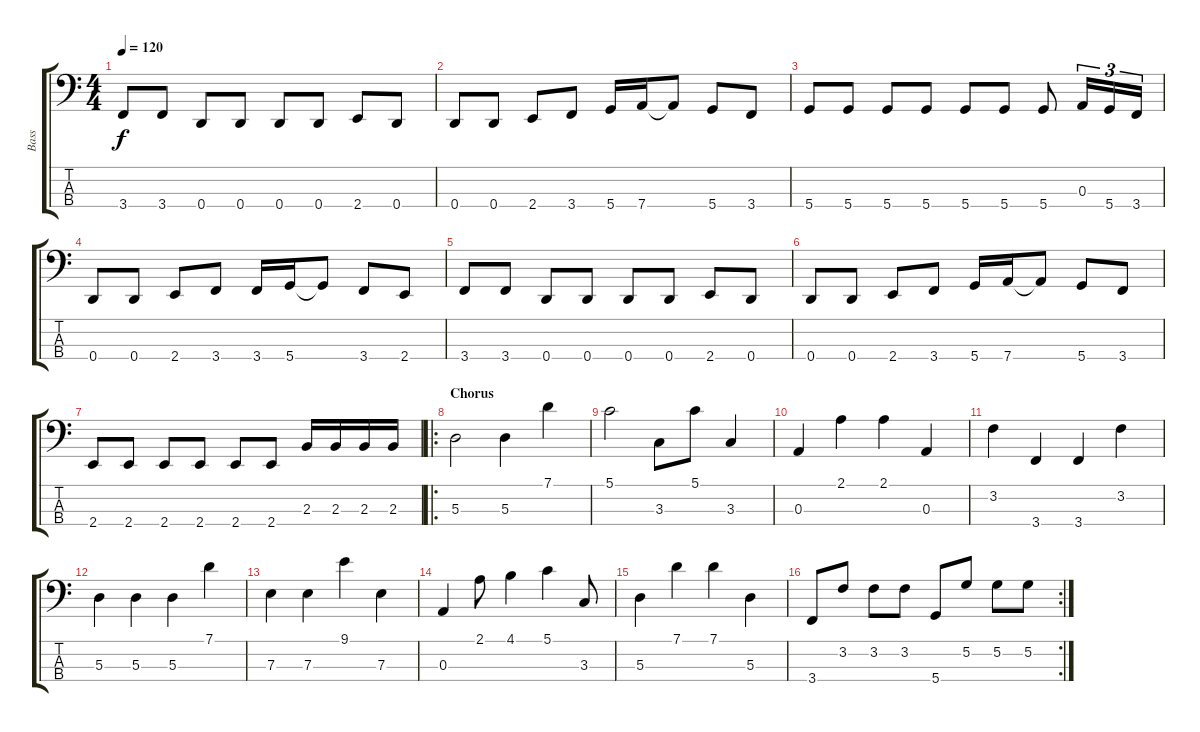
\track ("Bass" "Bass") {instrument electricbassfinger}
\staff {score tabs}
\tuning (G2 D2 A1 D1) {hide}
\ts (4 4)
\tempo 120
\clef f4
\ks c
3.4.8{dy f} 3.4.8 0.4.8 0.4.8 0.4.8 0.4.8 2.4.8 0.4.8 |
0.4.8 0.4.8 2.4.8 3.4.8 5.4.16 7.4.16 7.4{t}.8 5.4.8 3.4.8 |
5.4.8 5.4.8 5.4.8 5.4.8 5.4.8 5.4.8 5.4.8 0.3.16{tu (3 2)} 5.4.16{tu (3 2)} 3.4.16{tu (3 2)} |
0.4.8 0.4.8 2.4.8 3.4.8 3.4.16 5.4.16 5.4{t}.8 3.4.8 2.4.8 |
3.4.8 3.4.8 0.4.8 0.4.8 0.4.8 0.4.8 2.4.8 0.4.8 |
0.4.8 0.4.8 2.4.8 3.4.8 5.4.16 7.4.16 7.4{t}.8 5.4.8 3.4.8 |
2.4.8 2.4.8 2.4.8 2.4.8 2.4.8 2.4.8 2.3.16 2.3.16 2.3.16 2.3.16 |
\ro
\section ("" "Chorus")
5.3.2 5.3.4 7.1.4 |
5.1.2 3.3.8 5.1.8 3.3.4 |
0.3.4 2.1.4 2.1.4 0.3.4 |
3.2.4 3.4.4 3.4.4 3.2.4 |
5.3.4 5.3.4 5.3.4 7.1.4 |
7.3.4 7.3.4 9.1.4 7.3.4 |
0.3.4 2.1.8 4.1.4 5.1.4 3.3.8 |
5.3.4 7.1.4 7.1.4 5.3.4 |
\rc 2
3.4.8 3.2.8 3.2.8 3.2.8 5.4.8 5.2.8 5.2.8 5.2.8
